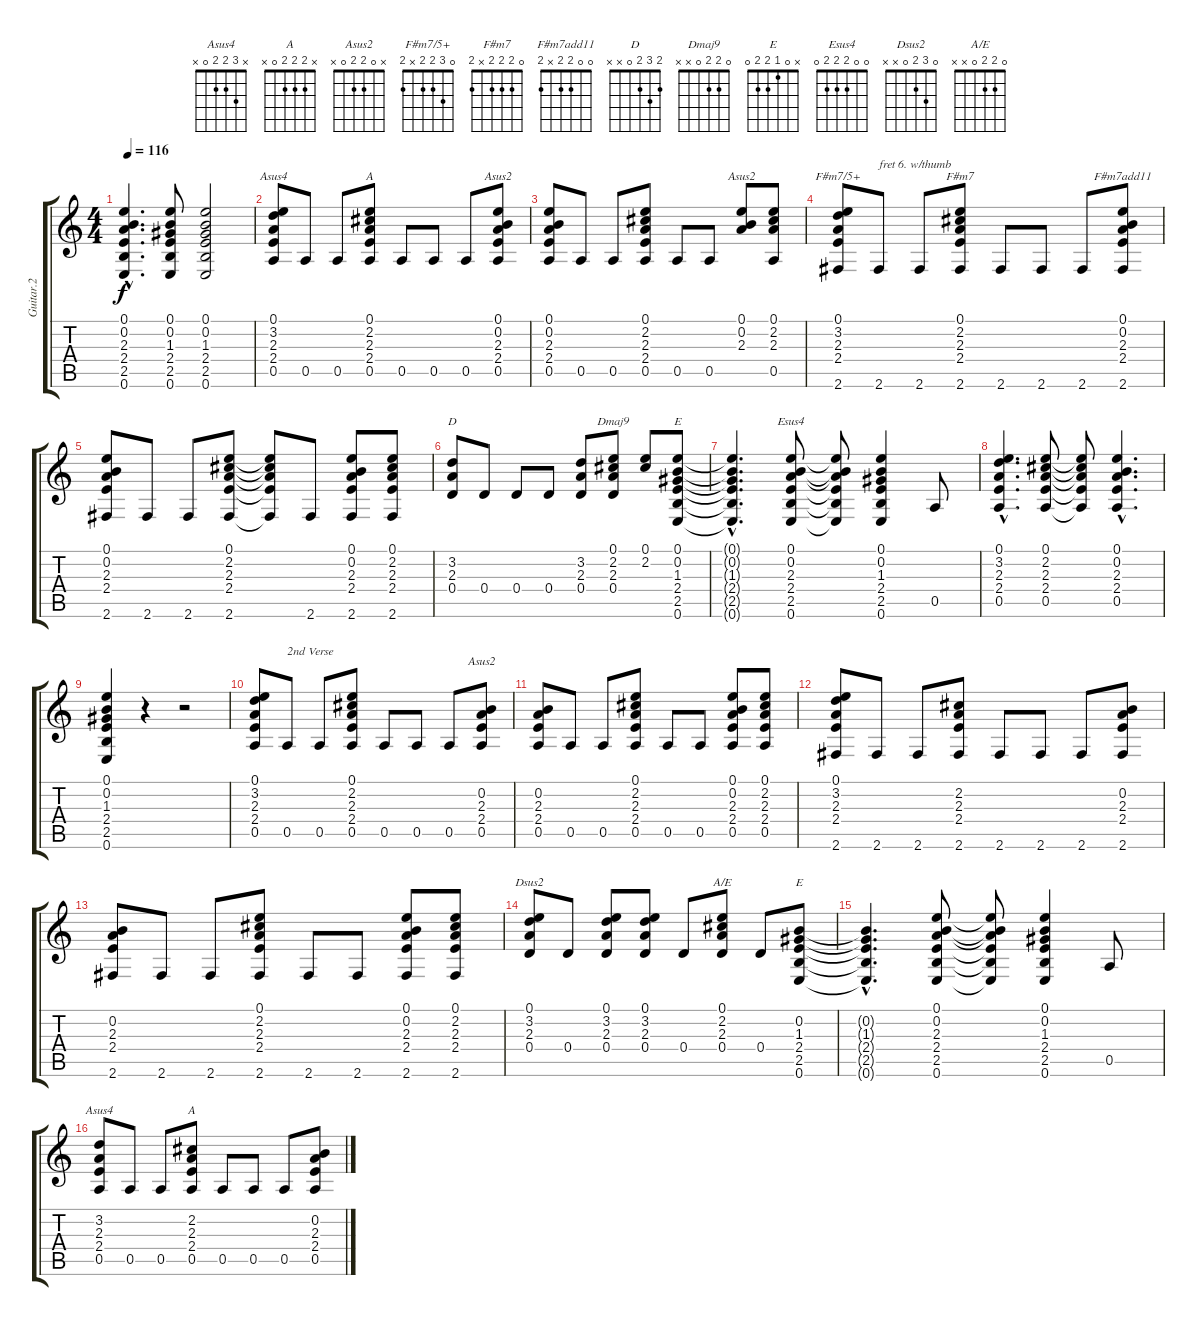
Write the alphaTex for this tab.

\track ("Guitar.2" "Guitar.2") {instrument electricguitarclean}
\staff {score tabs}
\tuning (E4 B3 G3 D3 A2 E2) {hide}
\chord ("Asus4" 0 3 2 2 0 x)
\chord ("A" 0 2 2 2 0 x)
\chord ("Asus2" 0 0 2 2 0 x)
\chord ("Asus2" 0 0 2 x x x)
\chord ("F#m7/5+" 0 3 2 2 x 2)
\chord ("F#m7" 0 2 2 2 x 2)
\chord ("F#m7add11" 0 0 2 2 x 2)
\chord ("D" 2 3 2 0 x x)
\chord ("Dmaj9" 0 2 2 0 x x)
\chord ("E" 0 0 1 2 2 0)
\chord ("Esus4" 0 0 2 2 2 0)
\chord ("Asus2" x 0 2 2 0 x)
\chord ("Dsus2" 0 3 2 0 x x)
\chord ("A/E" 0 2 2 0 x x)
\chord ("E" x 0 1 2 2 0)
\chord ("Asus4" x 3 2 2 0 x)
\chord ("A" x 2 2 2 0 x)
\ts (4 4)
\tempo 116
\clef g2
\ks c
(0.1{hac} 0.2{hac} 2.3{hac} 2.4{hac} 2.5{hac} 0.6{hac}).4{d dy f} (0.1 0.2 1.3 2.4 2.5 0.6).8 (0.1 0.2 1.3 2.4 2.5 0.6).2 |
(0.1 3.2 2.3 2.4 0.5).8{ch "Asus4"} 0.5.8 0.5.8 (0.1 2.2 2.3 2.4 0.5).8{ch "A"} 0.5.8 0.5.8 0.5.8 (0.1 0.2 2.3 2.4 0.5).8{ch "Asus2"} |
(0.1 0.2 2.3 2.4 0.5).8 0.5.8 0.5.8 (0.1 2.2 2.3 2.4 0.5).8 0.5.8 0.5.8 (0.1 0.2 2.3).8{ch "Asus2"} (0.1 2.2 2.3 0.5).8 |
(0.1 3.2 2.3 2.4 2.6).8{ch "F#m7/5+"} 2.6.8{txt "fret 6. w/thumb"} 2.6.8 (0.1 2.2 2.3 2.4 2.6).8{ch "F#m7"} 2.6.8 2.6.8 2.6.8 (0.1 0.2 2.3 2.4 2.6).8{ch "F#m7add11"} |
(0.1 0.2 2.3 2.4 2.6).8 2.6.8 2.6.8 (0.1 2.2 2.3 2.4 2.6).8 (0.1{t} 2.2{t} 2.3{t} 2.4{t} 2.6{t}).8 2.6.8 (0.1 0.2 2.3 2.4 2.6).8 (0.1 2.2 2.3 2.4 2.6).8 |
(3.2 2.3 0.4).8{ch "D"} 0.4.8 0.4.8 0.4.8 (3.2 2.3 0.4).8 (0.1 2.2 2.3 0.4).8{ch "Dmaj9"} (0.1 2.2).8 (0.1 0.2 1.3 2.4 2.5 0.6).8{ch "E"} |
(0.1{hac t} 0.2{hac t} 1.3{hac t} 2.4{hac t} 2.5{hac t} 0.6{hac t}).4{d} (0.1 0.2 2.3 2.4 2.5 0.6).8{ch "Esus4"} (0.1{t} 0.2{t} 2.3{t} 2.4{t} 2.5{t} 0.6{t}).8 (0.1 0.2 1.3 2.4 2.5 0.6).4 0.5.8 |
(0.1{hac} 3.2{hac} 2.3{hac} 2.4{hac} 0.5{hac}).4{d} (0.1 2.2 2.3 2.4 0.5).8 (0.1{t} 2.2{t} 2.3{t} 2.4{t} 0.5{t}).8 (0.1{hac} 0.2{hac} 2.3{hac} 2.4{hac} 0.5{hac}).4{d} |
(0.1 0.2 1.3 2.4 2.5 0.6).4 r.4 r.2 |
(0.1 3.2 2.3 2.4 0.5).8 0.5.8{txt "2nd Verse"} 0.5.8 (0.1 2.2 2.3 2.4 0.5).8 0.5.8 0.5.8 0.5.8 (0.2 2.3 2.4 0.5).8{ch "Asus2"} |
(0.2 2.3 2.4 0.5).8 0.5.8 0.5.8 (0.1 2.2 2.3 2.4 0.5).8 0.5.8 0.5.8 (0.1 0.2 2.3 2.4 0.5).8 (0.1 2.2 2.3 2.4 0.5).8 |
(0.1 3.2 2.3 2.4 2.6).8 2.6.8 2.6.8 (2.2 2.3 2.4 2.6).8 2.6.8 2.6.8 2.6.8 (0.2 2.3 2.4 2.6).8 |
(0.2 2.3 2.4 2.6).8 2.6.8 2.6.8 (0.1 2.2 2.3 2.4 2.6).8 2.6.8 2.6.8 (0.1 0.2 2.3 2.4 2.6).8 (0.1 2.2 2.3 2.4 2.6).8 |
(0.1 3.2 2.3 0.4).8{ch "Dsus2"} 0.4.8 (0.1 3.2 2.3 0.4).8 (0.1 3.2 2.3 0.4).8 0.4.8 (0.1 2.2 2.3 0.4).8{ch "A/E"} 0.4.8 (0.2 1.3 2.4 2.5 0.6).8{ch "E"} |
(0.2{hac t} 1.3{hac t} 2.4{hac t} 2.5{hac t} 0.6{hac t}).4{d} (0.1 0.2 2.3 2.4 2.5 0.6).8 (0.1{t} 0.2{t} 2.3{t} 2.4{t} 2.5{t} 0.6{t}).8 (0.1 0.2 1.3 2.4 2.5 0.6).4 0.5.8 |
(3.2 2.3 2.4 0.5).8{ch "Asus4"} 0.5.8 0.5.8 (2.2 2.3 2.4 0.5).8{ch "A"} 0.5.8 0.5.8 0.5.8 (0.2 2.3 2.4 0.5).8
